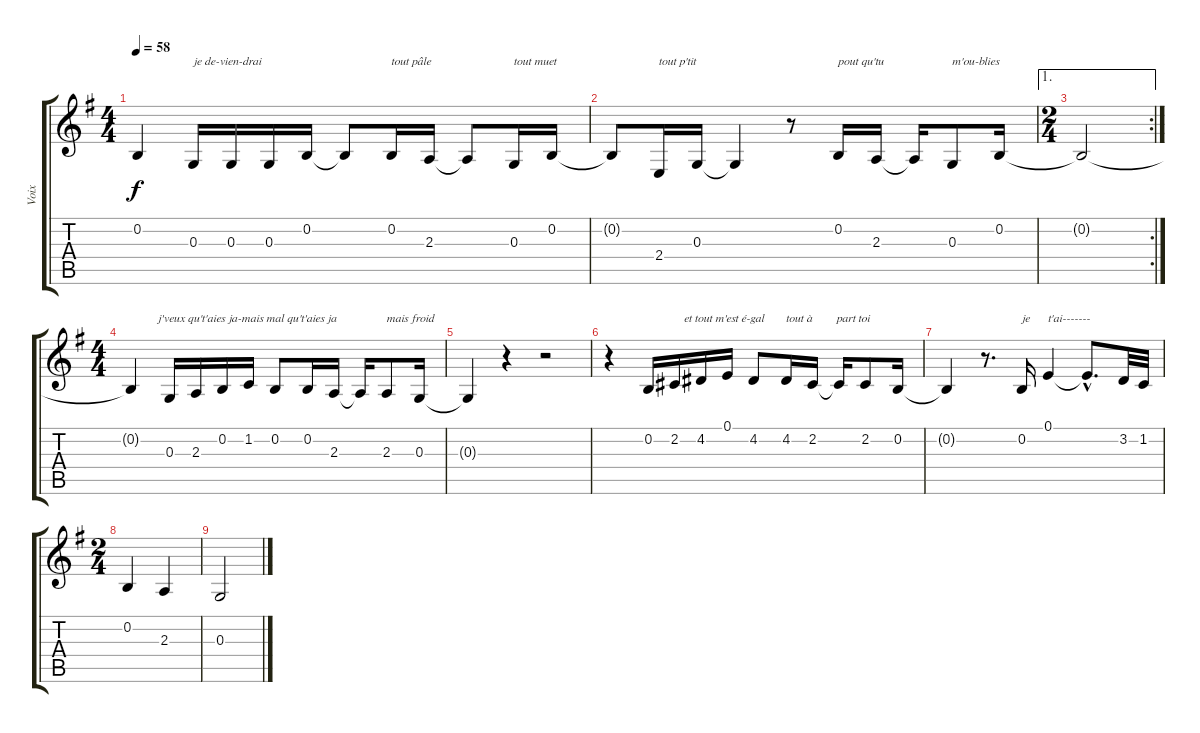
\track ("Voix" "Voix") {instrument recorder}
\staff {score tabs}
\tuning (E4 B3 G3 D3 A2 E2) {hide}
\ts (4 4)
\tempo 58
\clef g2
\ks g
0.2{t}.4{dy f} 0.3.16{txt "je de-vien-drai"} 0.3.16 0.3.16 0.2.16 0.2{t}.8 0.2.16{txt "tout pâle"} 2.3.16 2.3{t}.8 0.3.16{txt "tout muet"} 0.2.16 |
0.2{t}.8 2.4.16{txt "tout p'tit"} 0.3.16 0.3{t}.4 r.8 0.2.16{txt "pout qu'tu"} 2.3.16 2.3{t}.16 0.3.8{txt "m'ou-blies"} 0.2.16 |
\ae 1
\rc 2
\ts (2 4)
0.2{t}.2 |
\ts (4 4)
0.2{t}.4{txt "         j'veux qu't'aies ja-mais mal qu't'aies ja"} 0.3.16 2.3.16 0.2.16 1.2.16 0.2.8 0.2.16 2.3.16 2.3{t}.16 2.3.8{txt "mais froid"} 0.3.16 |
0.3{t}.4 r.4 r.2 |
r.4{txt "                         et tout m'est é-gal "} 0.2.16 2.2.16 4.2.16 0.1.16 4.2.8 4.2.16{txt "tout à        part toi"} 2.2.16 2.2{t}.16 2.2.8 0.2.16 |
0.2{t}.4 r.8{d} 0.2.16{txt "je"} 0.1.4{txt "t'ai-------"} 0.1{hac t}.8{d} 3.2.32 1.2.32 |
\ts (2 4)
0.2.4 2.3.4 |
0.3.2
